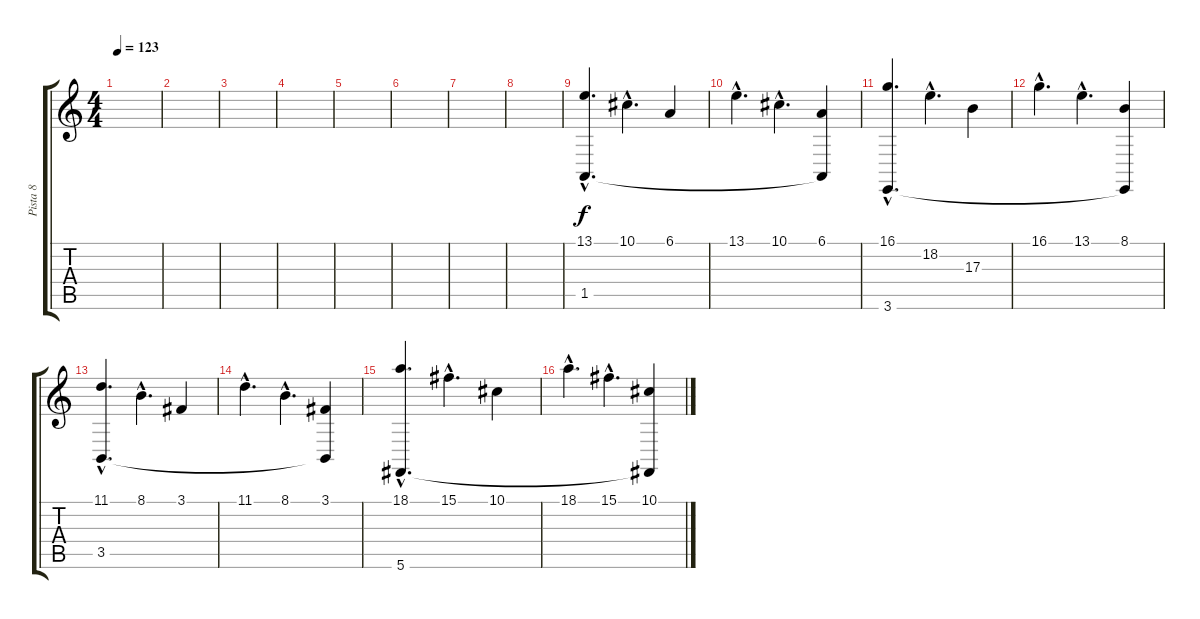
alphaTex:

\track ("Pista 8" "Pista 8") {instrument synthstrings1}
\staff {score tabs}
\tuning (Eb4 Bb3 Gb3 Db3 Ab2 Db2) {hide}
\ts (4 4)
\tempo 123
\clef g2
\ks c
|
|
|
|
|
|
|
|
(13.1{hac} 1.5{hac}).4{d} 10.1{hac}.4{d} 6.1.4 |
13.1{hac}.4{d} 10.1{hac}.4{d} (6.1 1.5{t}).4 |
(16.1{hac} 3.6{hac}).4{d} 18.2{hac}.4{d} 17.3.4 |
16.1{hac}.4{d} 13.1{hac}.4{d} (8.1 3.6{t}).4 |
(11.1{hac} 3.5{hac}).4{d} 8.1{hac}.4{d} 3.1.4 |
11.1{hac}.4{d} 8.1{hac}.4{d} (3.1 3.5{t}).4 |
(18.1{hac} 5.6{hac}).4{d} 15.1{hac}.4{d} 10.1.4 |
18.1{hac}.4{d} 15.1{hac}.4{d} (10.1 5.6{t}).4
